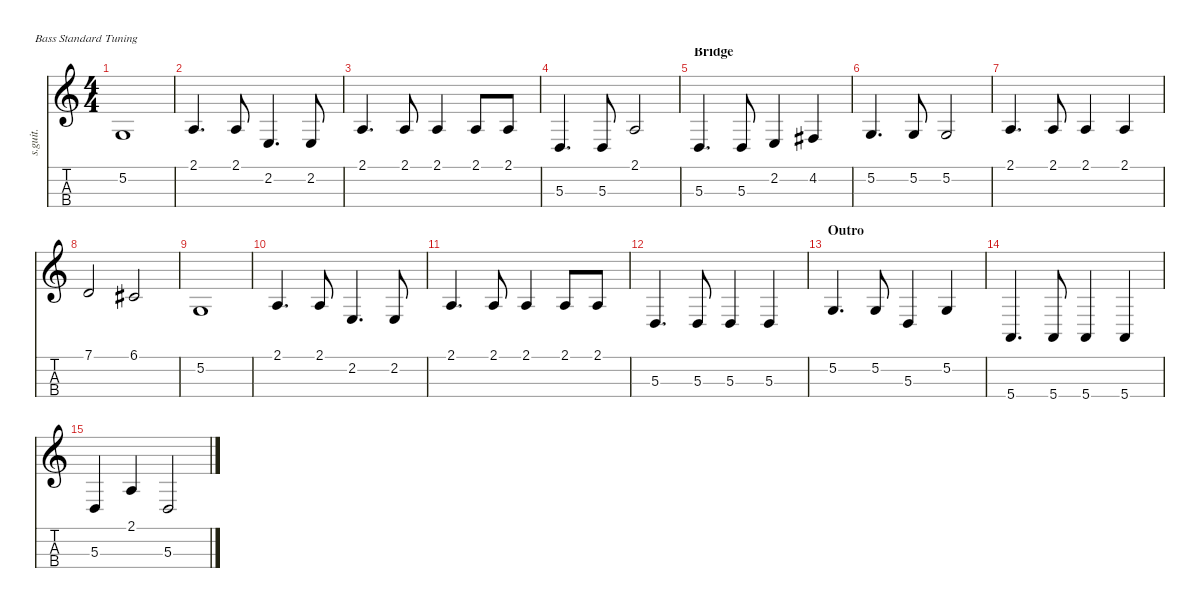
\defaultSystemsLayout 4
\hideDynamics
\bracketExtendMode nobrackets
\track ("Bass" "s.guit.") {instrument electricbassfinger}
\staff {score tabs}
\tuning (G2 D2 A1 E1)
\ts (4 4)
\tempo (120 hide)
\clef g2
\ks c
5.2.1{dy mf} |
2.1.4{d} 2.1.8 2.2.4{d} 2.2.8 |
2.1.4{d} 2.1.8 2.1.4 2.1.8 2.1.8 |
5.3.4{d} 5.3.8 2.1.2 |
\section ("" "Bridge")
5.3.4{d} 5.3.8 2.2.4 4.2{acc #}.4 |
5.2.4{d} 5.2.8 5.2.2 |
2.1.4{d} 2.1.8 2.1.4 2.1.4 |
7.1.2 6.1{acc #}.2 |
5.2.1 |
2.1.4{d} 2.1.8 2.2.4{d} 2.2.8 |
2.1.4{d} 2.1.8 2.1.4 2.1.8 2.1.8 |
5.3.4{d} 5.3.8 5.3.4 5.3.4 |
\section ("" "Outro")
5.2.4{d} 5.2.8 5.3.4 5.2.4 |
5.4.4{d} 5.4.8 5.4.4 5.4.4 |
5.3.4 2.1.4 5.3.2
